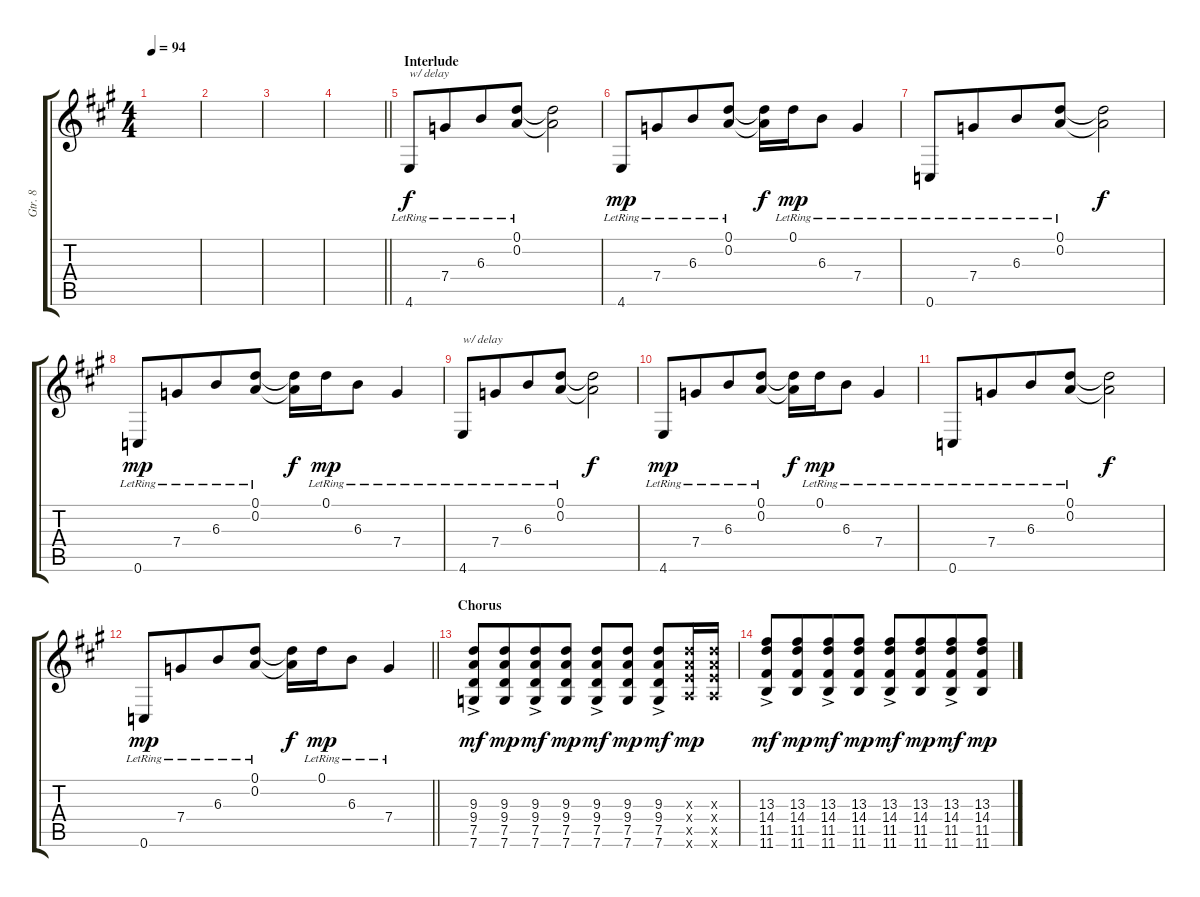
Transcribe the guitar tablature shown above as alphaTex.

\track ("Gtr. 8" "Gtr. 8") {instrument acousticguitarsteel}
\staff {score tabs}
\tuning (D4 A3 F3 C3 G2 C2) {hide}
\ts (4 4)
\tempo 94
\clef g2
\ks a
|
|
|
\barLineRight lightlight
|
\section ("" "Interlude")
4.6{lr}.8{txt "w/ delay"} 7.4{lr}.8{beam merge} 6.3{lr}.8 (0.1{lr} 0.2{lr}).8 (0.1{t} 0.2{t}).2{dy f} |
4.6{lr}.8{dy mp} 7.4{lr}.8{beam merge} 6.3{lr}.8 (0.1{lr} 0.2{lr}).8 (0.1{t} 0.2{t}).16{dy f} 0.1{lr}.16{dy mp} 6.3{lr}.8 7.4{lr}.4 |
0.6{lr}.8 7.4{lr}.8{beam merge} 6.3{lr}.8 (0.1{lr} 0.2{lr}).8 (0.1{t} 0.2{t}).2{dy f} |
0.6{lr}.8{dy mp} 7.4{lr}.8{beam merge} 6.3{lr}.8 (0.1{lr} 0.2{lr}).8 (0.1{t} 0.2{t}).16{dy f} 0.1{lr}.16{dy mp} 6.3{lr}.8 7.4{lr}.4 |
4.6{lr}.8{txt "w/ delay"} 7.4{lr}.8{beam merge} 6.3{lr}.8 (0.1{lr} 0.2{lr}).8 (0.1{t} 0.2{t}).2{dy f} |
4.6{lr}.8{dy mp} 7.4{lr}.8{beam merge} 6.3{lr}.8 (0.1{lr} 0.2{lr}).8 (0.1{t} 0.2{t}).16{dy f} 0.1{lr}.16{dy mp} 6.3{lr}.8 7.4{lr}.4 |
0.6{lr}.8 7.4{lr}.8{beam merge} 6.3{lr}.8 (0.1{lr} 0.2{lr}).8 (0.1{t} 0.2{t}).2{dy f} |
\barLineRight lightlight
0.6{lr}.8{dy mp} 7.4{lr}.8{beam merge} 6.3{lr}.8 (0.1{lr} 0.2{lr}).8 (0.1{t} 0.2{t}).16{dy f} 0.1{lr}.16{dy mp} 6.3{lr}.8 7.4{lr}.4 |
\section ("" "Chorus")
(9.3{ac} 9.4{ac} 7.5{ac} 7.6{ac}).8{dy mf} (9.3 9.4 7.5 7.6).8{dy mp beam merge} (9.3{ac} 9.4{ac} 7.5{ac} 7.6{ac}).8{dy mf} (9.3 9.4 7.5 7.6).8{dy mp} (9.3{ac} 9.4{ac} 7.5{ac} 7.6{ac}).8{dy mf} (9.3 9.4 7.5 7.6).8{dy mp} (9.3{ac} 9.4{ac} 7.5{ac} 7.6{ac}).8{dy mf} (9.3{x} 9.4{x} 9.5{x} 9.6{x}).16{dy mp} (9.3{x} 9.4{x} 9.5{x} 9.6{x}).16 |
(13.3{ac} 14.4{ac} 11.5{ac} 11.6{ac}).8{dy mf} (13.3 14.4 11.5 11.6).8{dy mp beam merge} (13.3{ac} 14.4{ac} 11.5{ac} 11.6{ac}).8{dy mf} (13.3 14.4 11.5 11.6).8{dy mp} (13.3{ac} 14.4{ac} 11.5{ac} 11.6{ac}).8{dy mf} (13.3 14.4 11.5 11.6).8{dy mp beam merge} (13.3{ac} 14.4{ac} 11.5{ac} 11.6{ac}).8{dy mf} (13.3 14.4 11.5 11.6).8{dy mp}
